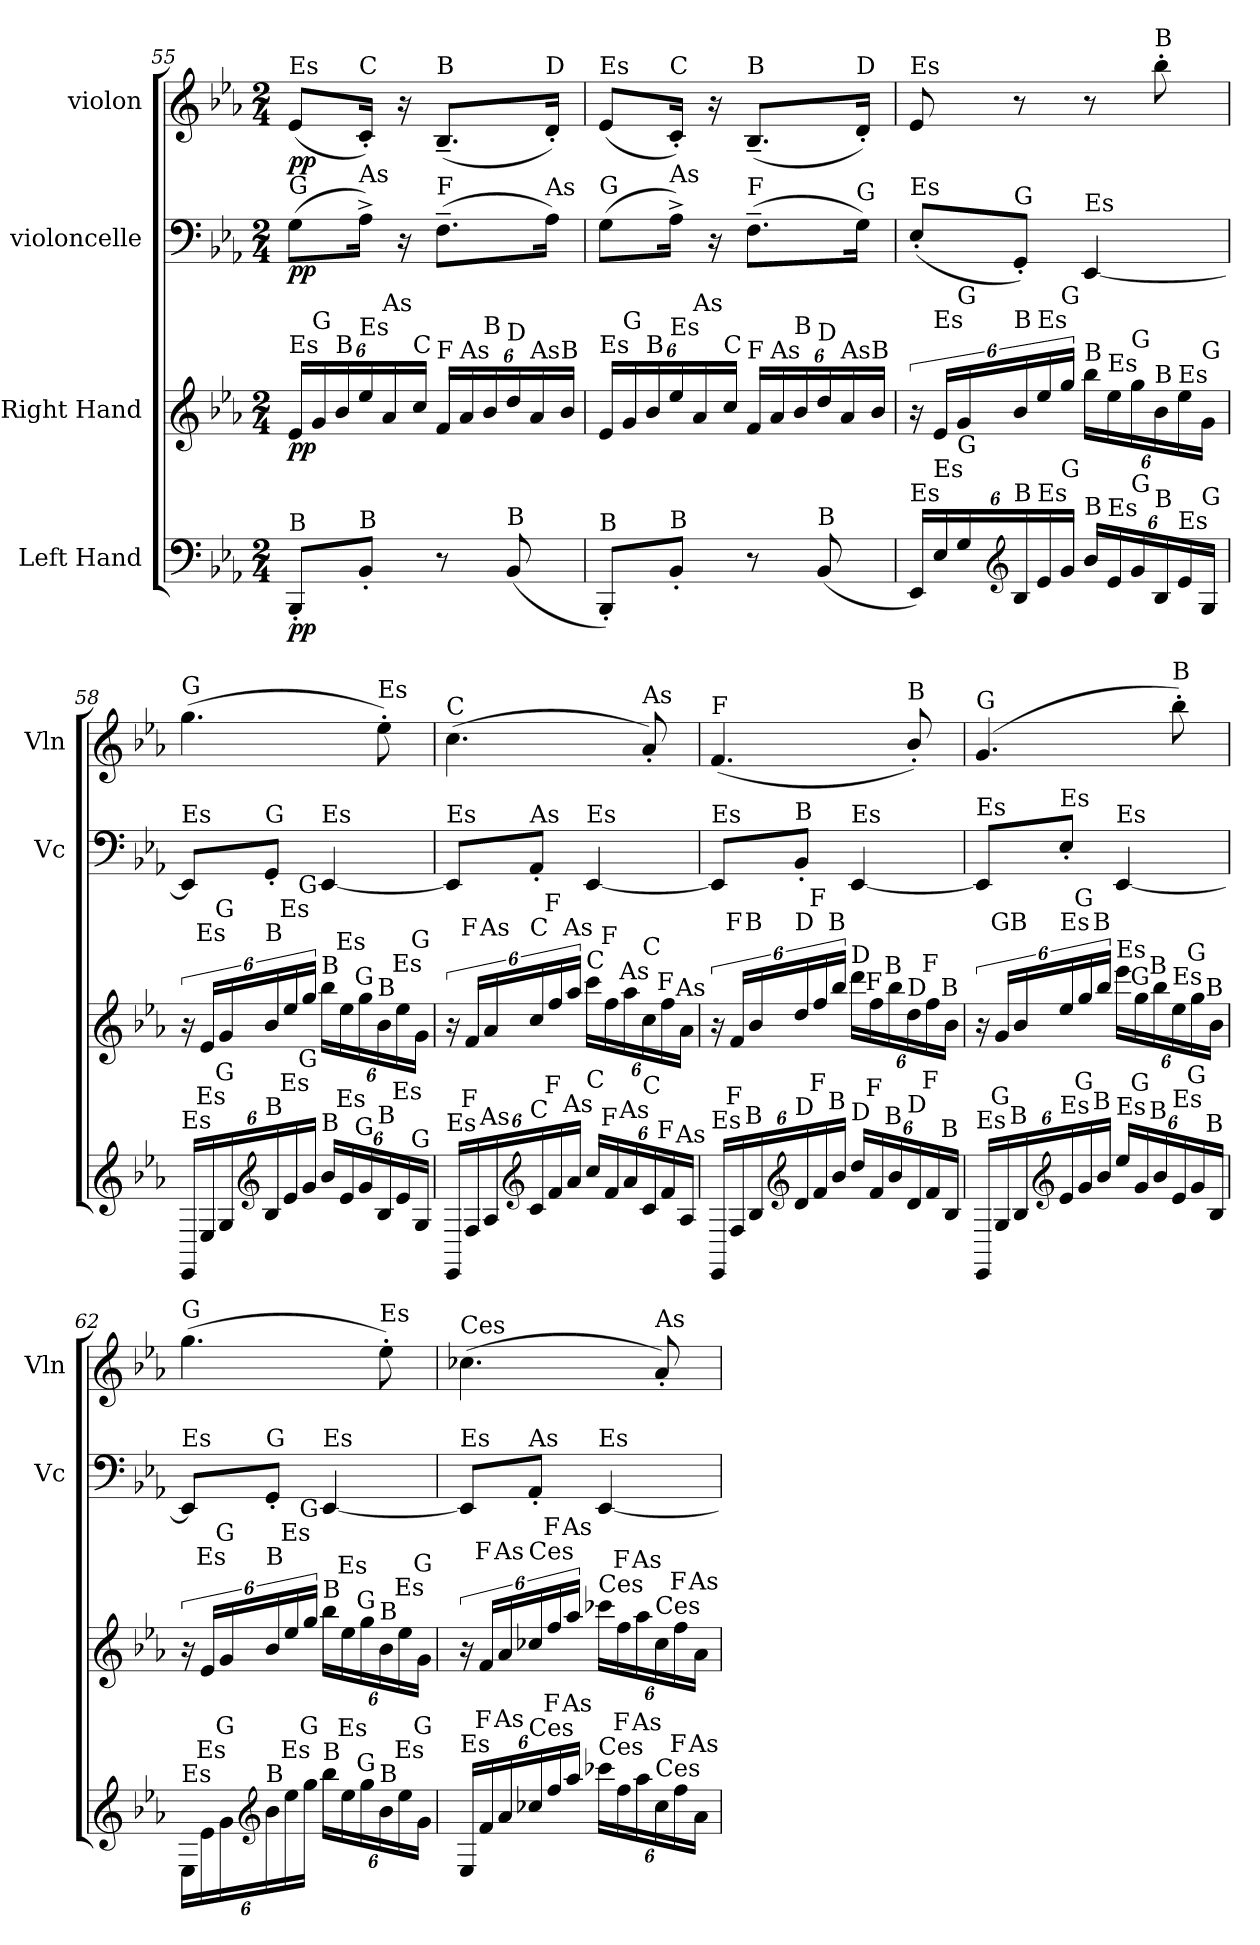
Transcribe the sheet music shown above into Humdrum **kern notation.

**kern	**dynam	**kern	**dynam	**kern	**dynam	**kern	**dynam
*part4	*part4	*part3	*part3	*part2	*part2	*part1	*part1
*staff4	*staff4	*staff3	*staff3	*staff2	*staff2	*staff1	*staff1
*I"Left Hand	*	*I"Right Hand	*	*I"violoncelle	*	*I"violon	*
*	*	*	*	*I'Vc	*	*I'Vln	*
*clefF4	*	*clefG2	*	*clefF4	*	*clefG2	*
*k[b-e-a-]	*	*k[b-e-a-]	*	*k[b-e-a-]	*	*k[b-e-a-]	*
*M2/4	*	*M2/4	*	*M2/4	*	*M2/4	*
*	*	*Xbrackettup	*	*	*	*	*
=55	=55	=55	=55	=55	=55	=55	=55
!	!	!	!	!	!	!LO:TX:a:t=Es	!
!	!	!	!	!LO:TX:a:t=G	!	!	!
!	!	!LO:TX:a:t=Es	!	!	!	!	!
!LO:TX:a:t=B	!	!	!	!	!	!	!
!	!LO:DY:b	!	!LO:DY:b	!	!LO:DY:b	!	!LO:DY:b
8BBB-'/L	pp	24e-/LL	pp	(>8G\L	pp	(<8e-/L	pp
!	!	!LO:TX:a:t=G	!	!	!	!	!
.	.	24g/	.	.	.	.	.
!	!	!LO:TX:a:t=B	!	!	!	!	!
.	.	24b-/	.	.	.	.	.
!	!	!	!	!	!	!LO:TX:a:t=C	!
!	!	!	!	!LO:TX:a:t=As	!	!	!
!	!	!LO:TX:a:t=Es	!	!	!	!	!
!LO:TX:a:t=B	!	!	!	!	!	!	!
8BB-'/J	.	24ee-/	.	16A-^\Jk)	.	16c'/Jk)	.
!	!	!LO:TX:a:t=As	!	!	!	!	!
.	.	24a-/	.	.	.	.	.
.	.	.	.	16r	.	16r	.
!	!	!LO:TX:a:t=C	!	!	!	!	!
.	.	24cc/JJ	.	.	.	.	.
!	!	!	!	!	!	!LO:TX:a:t=B	!
!	!	!	!	!LO:TX:a:t=F	!	!	!
!	!	!LO:TX:a:t=F	!	!	!	!	!
8r	.	24f/LL	.	(>8.F~\L	.	(<8.B-~/L	.
!	!	!LO:TX:a:t=As	!	!	!	!	!
.	.	24a-/	.	.	.	.	.
!	!	!LO:TX:a:t=B	!	!	!	!	!
.	.	24b-/	.	.	.	.	.
!	!	!LO:TX:a:t=D	!	!	!	!	!
!LO:TX:a:t=B	!	!	!	!	!	!	!
(<8BB-/	.	24dd/	.	.	.	.	.
!	!	!LO:TX:a:t=As	!	!	!	!	!
.	.	24a-/	.	.	.	.	.
!	!	!	!	!	!	!LO:TX:a:t=D	!
!	!	!	!	!LO:TX:a:t=As	!	!	!
.	.	.	.	16A-\Jk)	.	16d'/Jk)	.
!	!	!LO:TX:a:t=B	!	!	!	!	!
.	.	24b-/JJ	.	.	.	.	.
=56	=56	=56	=56	=56	=56	=56	=56
!	!	!	!	!	!	!LO:TX:a:t=Es	!
!	!	!	!	!LO:TX:a:t=G	!	!	!
!	!	!LO:TX:a:t=Es	!	!	!	!	!
!LO:TX:a:t=B	!	!	!	!	!	!	!
8BBB-'/L)	.	24e-/LL	.	(>8G\L	.	(<8e-/L	.
!	!	!LO:TX:a:t=G	!	!	!	!	!
.	.	24g/	.	.	.	.	.
!	!	!LO:TX:a:t=B	!	!	!	!	!
.	.	24b-/	.	.	.	.	.
!	!	!	!	!	!	!LO:TX:a:t=C	!
!	!	!	!	!LO:TX:a:t=As	!	!	!
!	!	!LO:TX:a:t=Es	!	!	!	!	!
!LO:TX:a:t=B	!	!	!	!	!	!	!
8BB-'/J	.	24ee-/	.	16A-^\Jk)	.	16c'/Jk)	.
!	!	!LO:TX:a:t=As	!	!	!	!	!
.	.	24a-/	.	.	.	.	.
.	.	.	.	16r	.	16r	.
!	!	!LO:TX:a:t=C	!	!	!	!	!
.	.	24cc/JJ	.	.	.	.	.
!	!	!	!	!	!	!LO:TX:a:t=B	!
!	!	!	!	!LO:TX:a:t=F	!	!	!
!	!	!LO:TX:a:t=F	!	!	!	!	!
8r	.	24f/LL	.	(>8.F~\L	.	(<8.B-~/L	.
!	!	!LO:TX:a:t=As	!	!	!	!	!
.	.	24a-/	.	.	.	.	.
!	!	!LO:TX:a:t=B	!	!	!	!	!
.	.	24b-/	.	.	.	.	.
!	!	!LO:TX:a:t=D	!	!	!	!	!
!LO:TX:a:t=B	!	!	!	!	!	!	!
(<8BB-/	.	24dd/	.	.	.	.	.
!	!	!LO:TX:a:t=As	!	!	!	!	!
.	.	24a-/	.	.	.	.	.
!	!	!	!	!	!	!LO:TX:a:t=D	!
!	!	!	!	!LO:TX:a:t=G	!	!	!
.	.	.	.	16G\Jk)	.	16d'/Jk)	.
!	!	!LO:TX:a:t=B	!	!	!	!	!
.	.	24b-/JJ	.	.	.	.	.
!!LO:PB:g=z
=57	=57	=57	=57	=57	=57	=57	=57
*Xbrackettup	*	*brackettup	*	*	*	*	*
!	!	!	!	!	!	!LO:TX:a:t=Es	!
!	!	!	!	!LO:TX:a:t=Es	!	!	!
!LO:TX:a:t=Es	!	!	!	!	!	!	!
24EE-/LL)	.	24r	.	(<8E-'/L	.	8e-/	.
!	!	!LO:TX:a:t=Es	!	!	!	!	!
!LO:TX:a:t=Es	!	!	!	!	!	!	!
24E-/	.	24e-/LL	.	.	.	.	.
!	!	!LO:TX:a:t=G	!	!	!	!	!
!LO:TX:a:t=G	!	!	!	!	!	!	!
24G/	.	24g/	.	.	.	.	.
*clefG2	*	*	*	*	*	*	*
*	*	*Xbrackettup	*	*	*	*	*
!	!	!	!	!LO:TX:a:t=G	!	!	!
!	!	!LO:TX:a:t=B	!	!	!	!	!
!LO:TX:a:t=B	!	!	!	!	!	!	!
24B-/	.	24b-/	.	8GG'/J)	.	8r	.
!	!	!LO:TX:a:t=Es	!	!	!	!	!
!LO:TX:a:t=Es	!	!	!	!	!	!	!
24e-/	.	24ee-/	.	.	.	.	.
!	!	!LO:TX:a:t=G	!	!	!	!	!
!LO:TX:a:t=G	!	!	!	!	!	!	!
24g/JJ	.	24gg/JJ	.	.	.	.	.
!	!	!	!	!LO:TX:a:t=Es	!	!	!
!	!	!LO:TX:a:t=B	!	!	!	!	!
!LO:TX:a:t=B	!	!	!	!	!	!	!
24b-/LL	.	24bb-\LL	.	[4EE-/	.	8r	.
!	!	!LO:TX:a:t=Es	!	!	!	!	!
!LO:TX:a:t=Es	!	!	!	!	!	!	!
24e-/	.	24ee-\	.	.	.	.	.
!	!	!LO:TX:a:t=G	!	!	!	!	!
!LO:TX:a:t=G	!	!	!	!	!	!	!
24g/	.	24gg\	.	.	.	.	.
!	!	!	!	!	!	!LO:TX:a:t=B	!
!	!	!LO:TX:a:t=B	!	!	!	!	!
!LO:TX:a:t=B	!	!	!	!	!	!	!
24B-/	.	24b-\	.	.	.	8bb-'\	.
!	!	!LO:TX:a:t=Es	!	!	!	!	!
!LO:TX:a:t=Es	!	!	!	!	!	!	!
24e-/	.	24ee-\	.	.	.	.	.
!	!	!LO:TX:a:t=G	!	!	!	!	!
!LO:TX:a:t=G	!	!	!	!	!	!	!
24G/JJ	.	24g\JJ	.	.	.	.	.
=58	=58	=58	=58	=58	=58	=58	=58
*	*	*brackettup	*	*	*	*	*
!	!	!	!	!	!	!LO:TX:a:t=G	!
!	!	!	!	!LO:TX:a:t=Es	!	!	!
!LO:TX:a:t=Es	!	!	!	!	!	!	!
24EE-/LL	.	24r	.	8EE-/L]	.	(>4.gg\	.
!	!	!LO:TX:a:t=Es	!	!	!	!	!
!LO:TX:a:t=Es	!	!	!	!	!	!	!
24E-/	.	24e-/LL	.	.	.	.	.
!	!	!LO:TX:a:t=G	!	!	!	!	!
!LO:TX:a:t=G	!	!	!	!	!	!	!
24G/	.	24g/	.	.	.	.	.
*clefG2	*	*	*	*	*	*	*
*	*	*Xbrackettup	*	*	*	*	*
!	!	!	!	!LO:TX:a:t=G	!	!	!
!	!	!LO:TX:a:t=B	!	!	!	!	!
!LO:TX:a:t=B	!	!	!	!	!	!	!
24B-/	.	24b-/	.	8GG'/J	.	.	.
!	!	!LO:TX:a:t=Es	!	!	!	!	!
!LO:TX:a:t=Es	!	!	!	!	!	!	!
24e-/	.	24ee-/	.	.	.	.	.
!	!	!LO:TX:a:t=G	!	!	!	!	!
!LO:TX:a:t=G	!	!	!	!	!	!	!
24g/JJ	.	24gg/JJ	.	.	.	.	.
!	!	!	!	!LO:TX:a:t=Es	!	!	!
!	!	!LO:TX:a:t=B	!	!	!	!	!
!LO:TX:a:t=B	!	!	!	!	!	!	!
24b-/LL	.	24bb-\LL	.	[4EE-/	.	.	.
!	!	!LO:TX:a:t=Es	!	!	!	!	!
!LO:TX:a:t=Es	!	!	!	!	!	!	!
24e-/	.	24ee-\	.	.	.	.	.
!	!	!LO:TX:a:t=G	!	!	!	!	!
!LO:TX:a:t=G	!	!	!	!	!	!	!
24g/	.	24gg\	.	.	.	.	.
!	!	!	!	!	!	!LO:TX:a:t=Es	!
!	!	!LO:TX:a:t=B	!	!	!	!	!
!LO:TX:a:t=B	!	!	!	!	!	!	!
24B-/	.	24b-\	.	.	.	8ee-'\)	.
!	!	!LO:TX:a:t=Es	!	!	!	!	!
!LO:TX:a:t=Es	!	!	!	!	!	!	!
24e-/	.	24ee-\	.	.	.	.	.
!	!	!LO:TX:a:t=G	!	!	!	!	!
!LO:TX:a:t=G	!	!	!	!	!	!	!
24G/JJ	.	24g\JJ	.	.	.	.	.
=59	=59	=59	=59	=59	=59	=59	=59
*	*	*brackettup	*	*	*	*	*
!	!	!	!	!	!	!LO:TX:a:t=C	!
!	!	!	!	!LO:TX:a:t=Es	!	!	!
!LO:TX:a:t=Es	!	!	!	!	!	!	!
24EE-/LL	.	24r	.	8EE-/L]	.	(>4.cc\	.
!	!	!LO:TX:a:t=F	!	!	!	!	!
!LO:TX:a:t=F	!	!	!	!	!	!	!
24F/	.	24f/LL	.	.	.	.	.
!	!	!LO:TX:a:t=As	!	!	!	!	!
!LO:TX:a:t=As	!	!	!	!	!	!	!
24A-/	.	24a-/	.	.	.	.	.
*clefG2	*	*	*	*	*	*	*
*	*	*Xbrackettup	*	*	*	*	*
!	!	!	!	!LO:TX:a:t=As	!	!	!
!	!	!LO:TX:a:t=C	!	!	!	!	!
!LO:TX:a:t=C	!	!	!	!	!	!	!
24c/	.	24cc/	.	8AA-'/J	.	.	.
!	!	!LO:TX:a:t=F	!	!	!	!	!
!LO:TX:a:t=F	!	!	!	!	!	!	!
24f/	.	24ff/	.	.	.	.	.
!	!	!LO:TX:a:t=As	!	!	!	!	!
!LO:TX:a:t=As	!	!	!	!	!	!	!
24a-/JJ	.	24aa-/JJ	.	.	.	.	.
!	!	!	!	!LO:TX:a:t=Es	!	!	!
!	!	!LO:TX:a:t=C	!	!	!	!	!
!LO:TX:a:t=C	!	!	!	!	!	!	!
24cc/LL	.	24ccc\LL	.	[4EE-/	.	.	.
!	!	!LO:TX:a:t=F	!	!	!	!	!
!LO:TX:a:t=F	!	!	!	!	!	!	!
24f/	.	24ff\	.	.	.	.	.
!	!	!LO:TX:a:t=As	!	!	!	!	!
!LO:TX:a:t=As	!	!	!	!	!	!	!
24a-/	.	24aa-\	.	.	.	.	.
!	!	!	!	!	!	!LO:TX:a:t=As	!
!	!	!LO:TX:a:t=C	!	!	!	!	!
!LO:TX:a:t=C	!	!	!	!	!	!	!
24c/	.	24cc\	.	.	.	8a-'/)	.
!	!	!LO:TX:a:t=F	!	!	!	!	!
!LO:TX:a:t=F	!	!	!	!	!	!	!
24f/	.	24ff\	.	.	.	.	.
!	!	!LO:TX:a:t=As	!	!	!	!	!
!LO:TX:a:t=As	!	!	!	!	!	!	!
24A-/JJ	.	24a-\JJ	.	.	.	.	.
!!LO:LB:g=z
=60	=60	=60	=60	=60	=60	=60	=60
*	*	*brackettup	*	*	*	*	*
!	!	!	!	!	!	!LO:TX:a:t=F	!
!	!	!	!	!LO:TX:a:t=Es	!	!	!
!LO:TX:a:t=Es	!	!	!	!	!	!	!
24EE-/LL	.	24r	.	8EE-/L]	.	(<4.f/	.
!	!	!LO:TX:a:t=F	!	!	!	!	!
!LO:TX:a:t=F	!	!	!	!	!	!	!
24F/	.	24f/LL	.	.	.	.	.
!	!	!LO:TX:a:t=B	!	!	!	!	!
!LO:TX:a:t=B	!	!	!	!	!	!	!
24B-/	.	24b-/	.	.	.	.	.
*clefG2	*	*	*	*	*	*	*
*	*	*Xbrackettup	*	*	*	*	*
!	!	!	!	!LO:TX:a:t=B	!	!	!
!	!	!LO:TX:a:t=D	!	!	!	!	!
!LO:TX:a:t=D	!	!	!	!	!	!	!
24d/	.	24dd/	.	8BB-'/J	.	.	.
!	!	!LO:TX:a:t=F	!	!	!	!	!
!LO:TX:a:t=F	!	!	!	!	!	!	!
24f/	.	24ff/	.	.	.	.	.
!	!	!LO:TX:a:t=B	!	!	!	!	!
!LO:TX:a:t=B	!	!	!	!	!	!	!
24b-/JJ	.	24bb-/JJ	.	.	.	.	.
!	!	!	!	!LO:TX:a:t=Es	!	!	!
!	!	!LO:TX:a:t=D	!	!	!	!	!
!LO:TX:a:t=D	!	!	!	!	!	!	!
24dd/LL	.	24ddd\LL	.	[4EE-/	.	.	.
!	!	!LO:TX:a:t=F	!	!	!	!	!
!LO:TX:a:t=F	!	!	!	!	!	!	!
24f/	.	24ff\	.	.	.	.	.
!	!	!LO:TX:a:t=B	!	!	!	!	!
!LO:TX:a:t=B	!	!	!	!	!	!	!
24b-/	.	24bb-\	.	.	.	.	.
!	!	!	!	!	!	!LO:TX:a:t=B	!
!	!	!LO:TX:a:t=D	!	!	!	!	!
!LO:TX:a:t=D	!	!	!	!	!	!	!
24d/	.	24dd\	.	.	.	8b-'/)	.
!	!	!LO:TX:a:t=F	!	!	!	!	!
!LO:TX:a:t=F	!	!	!	!	!	!	!
24f/	.	24ff\	.	.	.	.	.
!	!	!LO:TX:a:t=B	!	!	!	!	!
!LO:TX:a:t=B	!	!	!	!	!	!	!
24B-/JJ	.	24b-\JJ	.	.	.	.	.
=61	=61	=61	=61	=61	=61	=61	=61
*	*	*brackettup	*	*	*	*	*
!	!	!	!	!	!	!LO:TX:a:t=G	!
!	!	!	!	!LO:TX:a:t=Es	!	!	!
!LO:TX:a:t=Es	!	!	!	!	!	!	!
24EE-/LL	.	24r	.	8EE-/L]	.	(>4.g/	.
!	!	!LO:TX:a:t=G	!	!	!	!	!
!LO:TX:a:t=G	!	!	!	!	!	!	!
24G/	.	24g/LL	.	.	.	.	.
!	!	!LO:TX:a:t=B	!	!	!	!	!
!LO:TX:a:t=B	!	!	!	!	!	!	!
24B-/	.	24b-/	.	.	.	.	.
*clefG2	*	*	*	*	*	*	*
*	*	*Xbrackettup	*	*	*	*	*
!	!	!	!	!LO:TX:a:t=Es	!	!	!
!	!	!LO:TX:a:t=Es	!	!	!	!	!
!LO:TX:a:t=Es	!	!	!	!	!	!	!
24e-/	.	24ee-/	.	8E-'/J	.	.	.
!	!	!LO:TX:a:t=G	!	!	!	!	!
!LO:TX:a:t=G	!	!	!	!	!	!	!
24g/	.	24gg/	.	.	.	.	.
!	!	!LO:TX:a:t=B	!	!	!	!	!
!LO:TX:a:t=B	!	!	!	!	!	!	!
24b-/JJ	.	24bb-/JJ	.	.	.	.	.
!	!	!	!	!LO:TX:a:t=Es	!	!	!
!	!	!LO:TX:a:t=Es	!	!	!	!	!
!LO:TX:a:t=Es	!	!	!	!	!	!	!
24ee-/LL	.	24eee-\LL	.	[4EE-/	.	.	.
!	!	!LO:TX:a:t=G	!	!	!	!	!
!LO:TX:a:t=G	!	!	!	!	!	!	!
24g/	.	24gg\	.	.	.	.	.
!	!	!LO:TX:a:t=B	!	!	!	!	!
!LO:TX:a:t=B	!	!	!	!	!	!	!
24b-/	.	24bb-\	.	.	.	.	.
!	!	!	!	!	!	!LO:TX:a:t=B	!
!	!	!LO:TX:a:t=Es	!	!	!	!	!
!LO:TX:a:t=Es	!	!	!	!	!	!	!
24e-/	.	24ee-\	.	.	.	8bb-'\)	.
!	!	!LO:TX:a:t=G	!	!	!	!	!
!LO:TX:a:t=G	!	!	!	!	!	!	!
24g/	.	24gg\	.	.	.	.	.
!	!	!LO:TX:a:t=B	!	!	!	!	!
!LO:TX:a:t=B	!	!	!	!	!	!	!
24B-/JJ	.	24b-\JJ	.	.	.	.	.
=62	=62	=62	=62	=62	=62	=62	=62
*	*	*brackettup	*	*	*	*	*
!	!	!	!	!	!	!LO:TX:a:t=G	!
!	!	!	!	!LO:TX:a:t=Es	!	!	!
!LO:TX:a:t=Es	!	!	!	!	!	!	!
24E-\LL	.	24r	.	8EE-/L]	.	(>4.gg\	.
!	!	!LO:TX:a:t=Es	!	!	!	!	!
!LO:TX:a:t=Es	!	!	!	!	!	!	!
24e-\	.	24e-/LL	.	.	.	.	.
!	!	!LO:TX:a:t=G	!	!	!	!	!
!LO:TX:a:t=G	!	!	!	!	!	!	!
24g\	.	24g/	.	.	.	.	.
*clefG2	*	*	*	*	*	*	*
*	*	*Xbrackettup	*	*	*	*	*
!	!	!	!	!LO:TX:a:t=G	!	!	!
!	!	!LO:TX:a:t=B	!	!	!	!	!
!LO:TX:a:t=B	!	!	!	!	!	!	!
24b-\	.	24b-/	.	8GG'/J	.	.	.
!	!	!LO:TX:a:t=Es	!	!	!	!	!
!LO:TX:a:t=Es	!	!	!	!	!	!	!
24ee-\	.	24ee-/	.	.	.	.	.
!	!	!LO:TX:a:t=G	!	!	!	!	!
!LO:TX:a:t=G	!	!	!	!	!	!	!
24gg\JJ	.	24gg/JJ	.	.	.	.	.
!	!	!	!	!LO:TX:a:t=Es	!	!	!
!	!	!LO:TX:a:t=B	!	!	!	!	!
!LO:TX:a:t=B	!	!	!	!	!	!	!
24bb-\LL	.	24bb-\LL	.	[4EE-/	.	.	.
!	!	!LO:TX:a:t=Es	!	!	!	!	!
!LO:TX:a:t=Es	!	!	!	!	!	!	!
24ee-\	.	24ee-\	.	.	.	.	.
!	!	!LO:TX:a:t=G	!	!	!	!	!
!LO:TX:a:t=G	!	!	!	!	!	!	!
24gg\	.	24gg\	.	.	.	.	.
!	!	!	!	!	!	!LO:TX:a:t=Es	!
!	!	!LO:TX:a:t=B	!	!	!	!	!
!LO:TX:a:t=B	!	!	!	!	!	!	!
24b-\	.	24b-\	.	.	.	8ee-'\)	.
!	!	!LO:TX:a:t=Es	!	!	!	!	!
!LO:TX:a:t=Es	!	!	!	!	!	!	!
24ee-\	.	24ee-\	.	.	.	.	.
!	!	!LO:TX:a:t=G	!	!	!	!	!
!LO:TX:a:t=G	!	!	!	!	!	!	!
24g\JJ	.	24g\JJ	.	.	.	.	.
!!LO:LB:g=z
=63	=63	=63	=63	=63	=63	=63	=63
*	*	*brackettup	*	*	*	*	*
!	!	!	!	!	!	!LO:TX:a:t=Ces	!
!	!	!	!	!LO:TX:a:t=Es	!	!	!
!LO:TX:a:t=Es	!	!	!	!	!	!	!
24E-/LL	.	24r	.	8EE-/L]	.	(>4.cc-X\	.
!	!	!LO:TX:a:t=F	!	!	!	!	!
!LO:TX:a:t=F	!	!	!	!	!	!	!
24f/	.	24f/LL	.	.	.	.	.
!	!	!LO:TX:a:t=As	!	!	!	!	!
!LO:TX:a:t=As	!	!	!	!	!	!	!
24a-/	.	24a-/	.	.	.	.	.
*	*	*Xbrackettup	*	*	*	*	*
!	!	!	!	!LO:TX:a:t=As	!	!	!
!	!	!LO:TX:a:t=Ces	!	!	!	!	!
!LO:TX:a:t=Ces	!	!	!	!	!	!	!
24cc-X/	.	24cc-X/	.	8AA-'/J	.	.	.
!	!	!LO:TX:a:t=F	!	!	!	!	!
!LO:TX:a:t=F	!	!	!	!	!	!	!
24ff/	.	24ff/	.	.	.	.	.
!	!	!LO:TX:a:t=As	!	!	!	!	!
!LO:TX:a:t=As	!	!	!	!	!	!	!
24aa-/JJ	.	24aa-/JJ	.	.	.	.	.
!	!	!	!	!LO:TX:a:t=Es	!	!	!
!	!	!LO:TX:a:t=Ces	!	!	!	!	!
!LO:TX:a:t=Ces	!	!	!	!	!	!	!
24ccc-X\LL	.	24ccc-X\LL	.	[4EE-/	.	.	.
!	!	!LO:TX:a:t=F	!	!	!	!	!
!LO:TX:a:t=F	!	!	!	!	!	!	!
24ff\	.	24ff\	.	.	.	.	.
!	!	!LO:TX:a:t=As	!	!	!	!	!
!LO:TX:a:t=As	!	!	!	!	!	!	!
24aa-\	.	24aa-\	.	.	.	.	.
!	!	!	!	!	!	!LO:TX:a:t=As	!
!	!	!LO:TX:a:t=Ces	!	!	!	!	!
!LO:TX:a:t=Ces	!	!	!	!	!	!	!
24cc-\	.	24cc-\	.	.	.	8a-'/)	.
!	!	!LO:TX:a:t=F	!	!	!	!	!
!LO:TX:a:t=F	!	!	!	!	!	!	!
24ff\	.	24ff\	.	.	.	.	.
!	!	!LO:TX:a:t=As	!	!	!	!	!
!LO:TX:a:t=As	!	!	!	!	!	!	!
24a-\JJ	.	24a-\JJ	.	.	.	.	.
=	=	=	=	=	=	=	=
*-	*-	*-	*-	*-	*-	*-	*-
